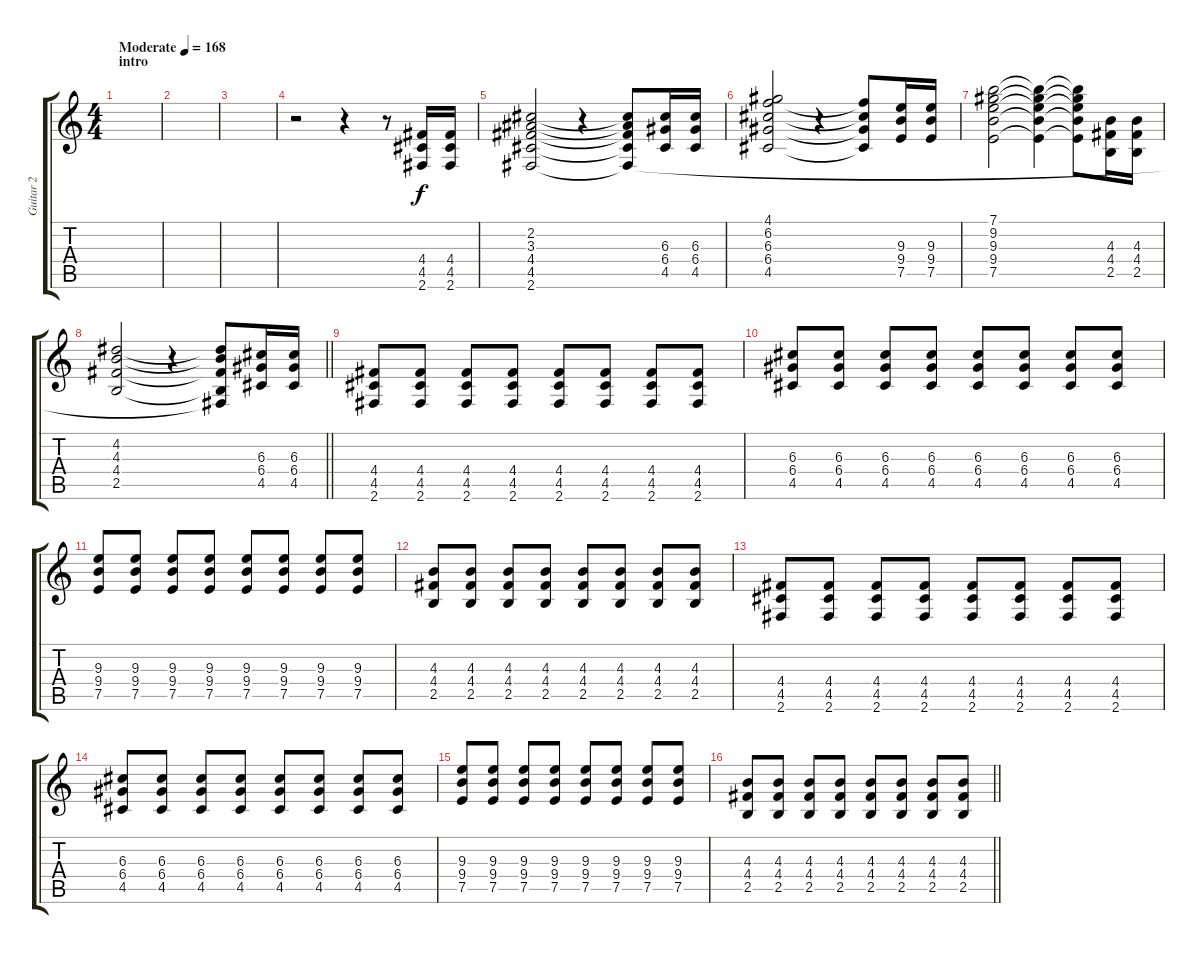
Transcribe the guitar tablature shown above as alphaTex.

\track ("Guitar 2" "Guitar 2") {instrument overdrivenguitar}
\staff {score tabs}
\tuning (E4 B3 G3 D3 A2 E2) {hide}
\ts (4 4)
\section ("" "intro")
\tempo (168 "Moderate")
\clef g2
\ks c
|
|
|
r.2 r.4 r.8 (4.4 4.5 2.6).16 (4.4 4.5 2.6).16 |
(2.2 3.3 4.4 4.5 2.6).2 r.4 (2.2{t} 3.3{t} 4.4{t} 4.5{t} 2.6{t}).8 (6.3 6.4 4.5).16 (6.3 6.4 4.5).16 |
(4.1 6.2 6.3 6.4 4.5).2 r.4 (6.2{t} 6.3{t} 6.4{t} 4.5{t}).8 (9.3 9.4 7.5).16 (9.3 9.4 7.5).16 |
(7.1 9.2 9.3 9.4 7.5).2 (7.1{t} 9.2{t} 9.3{t} 9.4{t} 7.5{t}).4 (7.1{t} 9.2{t} 9.3{t} 9.4{t} 7.5{t}).8 (4.3 4.4 2.5).16 (4.3 4.4 2.5).16 |
\barLineRight lightlight
(4.2 4.3 4.4 2.5).2 r.4 (4.2{t} 4.3{t} 4.4{t} 2.5{t} 2.6{t}).8 (6.3 6.4 4.5).16 (6.3 6.4 4.5).16 |
\section ("" "")
(4.4 4.5 2.6).8 (4.4 4.5 2.6).8 (4.4 4.5 2.6).8 (4.4 4.5 2.6).8 (4.4 4.5 2.6).8 (4.4 4.5 2.6).8 (4.4 4.5 2.6).8 (4.4 4.5 2.6).8 |
(6.3 6.4 4.5).8 (6.3 6.4 4.5).8 (6.3 6.4 4.5).8 (6.3 6.4 4.5).8 (6.3 6.4 4.5).8 (6.3 6.4 4.5).8 (6.3 6.4 4.5).8 (6.3 6.4 4.5).8 |
(9.3 9.4 7.5).8 (9.3 9.4 7.5).8 (9.3 9.4 7.5).8 (9.3 9.4 7.5).8 (9.3 9.4 7.5).8 (9.3 9.4 7.5).8 (9.3 9.4 7.5).8 (9.3 9.4 7.5).8 |
(4.3 4.4 2.5).8 (4.3 4.4 2.5).8 (4.3 4.4 2.5).8 (4.3 4.4 2.5).8 (4.3 4.4 2.5).8 (4.3 4.4 2.5).8 (4.3 4.4 2.5).8 (4.3 4.4 2.5).8 |
(4.4 4.5 2.6).8 (4.4 4.5 2.6).8 (4.4 4.5 2.6).8 (4.4 4.5 2.6).8 (4.4 4.5 2.6).8 (4.4 4.5 2.6).8 (4.4 4.5 2.6).8 (4.4 4.5 2.6).8 |
(6.3 6.4 4.5).8 (6.3 6.4 4.5).8 (6.3 6.4 4.5).8 (6.3 6.4 4.5).8 (6.3 6.4 4.5).8 (6.3 6.4 4.5).8 (6.3 6.4 4.5).8 (6.3 6.4 4.5).8 |
(9.3 9.4 7.5).8 (9.3 9.4 7.5).8 (9.3 9.4 7.5).8 (9.3 9.4 7.5).8 (9.3 9.4 7.5).8 (9.3 9.4 7.5).8 (9.3 9.4 7.5).8 (9.3 9.4 7.5).8 |
\barLineRight lightlight
(4.3 4.4 2.5).8 (4.3 4.4 2.5).8 (4.3 4.4 2.5).8 (4.3 4.4 2.5).8 (4.3 4.4 2.5).8 (4.3 4.4 2.5).8 (4.3 4.4 2.5).8 (4.3 4.4 2.5).8
